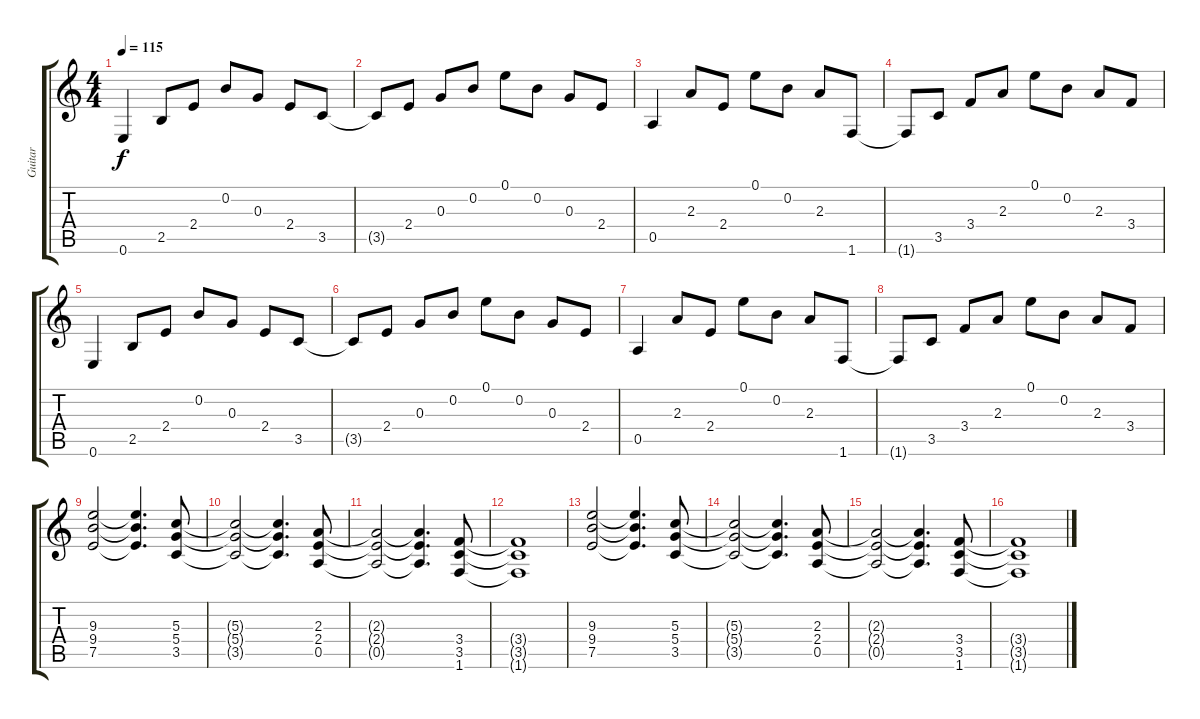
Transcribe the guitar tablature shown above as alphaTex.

\track ("Guitar" "Guitar") {instrument overdrivenguitar}
\staff {score tabs}
\tuning (E4 B3 G3 D3 A2 E2) {hide}
\ts (4 4)
\tempo 115
\clef g2
\ks c
0.6.4{dy f} 2.5.8 2.4.8 0.2.8 0.3.8 2.4.8 3.5.8 |
3.5{t}.8 2.4.8 0.3.8 0.2.8 0.1.8 0.2.8 0.3.8 2.4.8 |
0.5.4 2.3.8 2.4.8 0.1.8 0.2.8 2.3.8 1.6.8 |
1.6{t}.8 3.5.8 3.4.8 2.3.8 0.1.8 0.2.8 2.3.8 3.4.8 |
0.6.4 2.5.8 2.4.8 0.2.8 0.3.8 2.4.8 3.5.8 |
3.5{t}.8 2.4.8 0.3.8 0.2.8 0.1.8 0.2.8 0.3.8 2.4.8 |
0.5.4 2.3.8 2.4.8 0.1.8 0.2.8 2.3.8 1.6.8 |
1.6{t}.8 3.5.8 3.4.8 2.3.8 0.1.8 0.2.8 2.3.8 3.4.8 |
(9.3 9.4 7.5).2 (9.3{t} 9.4{t} 7.5{t}).4{d} (5.3 5.4 3.5).8 |
(5.3{t} 5.4{t} 3.5{t}).2 (5.3{t} 5.4{t} 3.5{t}).4{d} (2.3 2.4 0.5).8 |
(2.3{t} 2.4{t} 0.5{t}).2 (2.3{t} 2.4{t} 0.5{t}).4{d} (3.4 3.5 1.6).8 |
(3.4{t} 3.5{t} 1.6{t}).1 |
(9.3 9.4 7.5).2 (9.3{t} 9.4{t} 7.5{t}).4{d} (5.3 5.4 3.5).8 |
(5.3{t} 5.4{t} 3.5{t}).2 (5.3{t} 5.4{t} 3.5{t}).4{d} (2.3 2.4 0.5).8 |
(2.3{t} 2.4{t} 0.5{t}).2 (2.3{t} 2.4{t} 0.5{t}).4{d} (3.4 3.5 1.6).8 |
(3.4{t} 3.5{t} 1.6{t}).1
